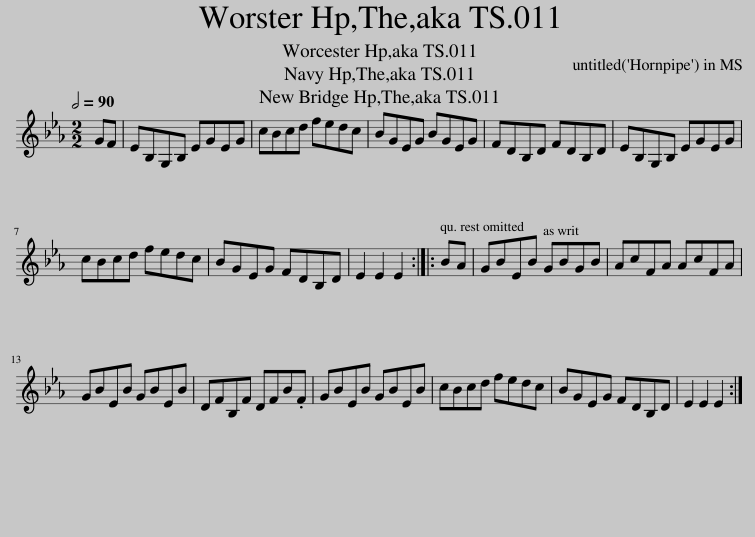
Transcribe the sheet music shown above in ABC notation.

X:1
L:1/8
Q:1/2=90
M:2/2
I:linebreak $
K:Eb
V:1 treble
V:1
 GF | EB,G,B, EGEG | cBcd fedc | BGEG BGEG | FDB,D FDB,D | %5
 EB,G,B, EGEG |$ cBcd fedc | BGEG FDB,D | E2 E2 E2 :: BA | %10
 GBEB GBGB | AcFA AcFA |$ GBEB GBEB | DFB,F DFB.F | GBEB GBEB | %15
 cBcd fedc | BGEG FDB,D | E2 E2 E2 :| %18
